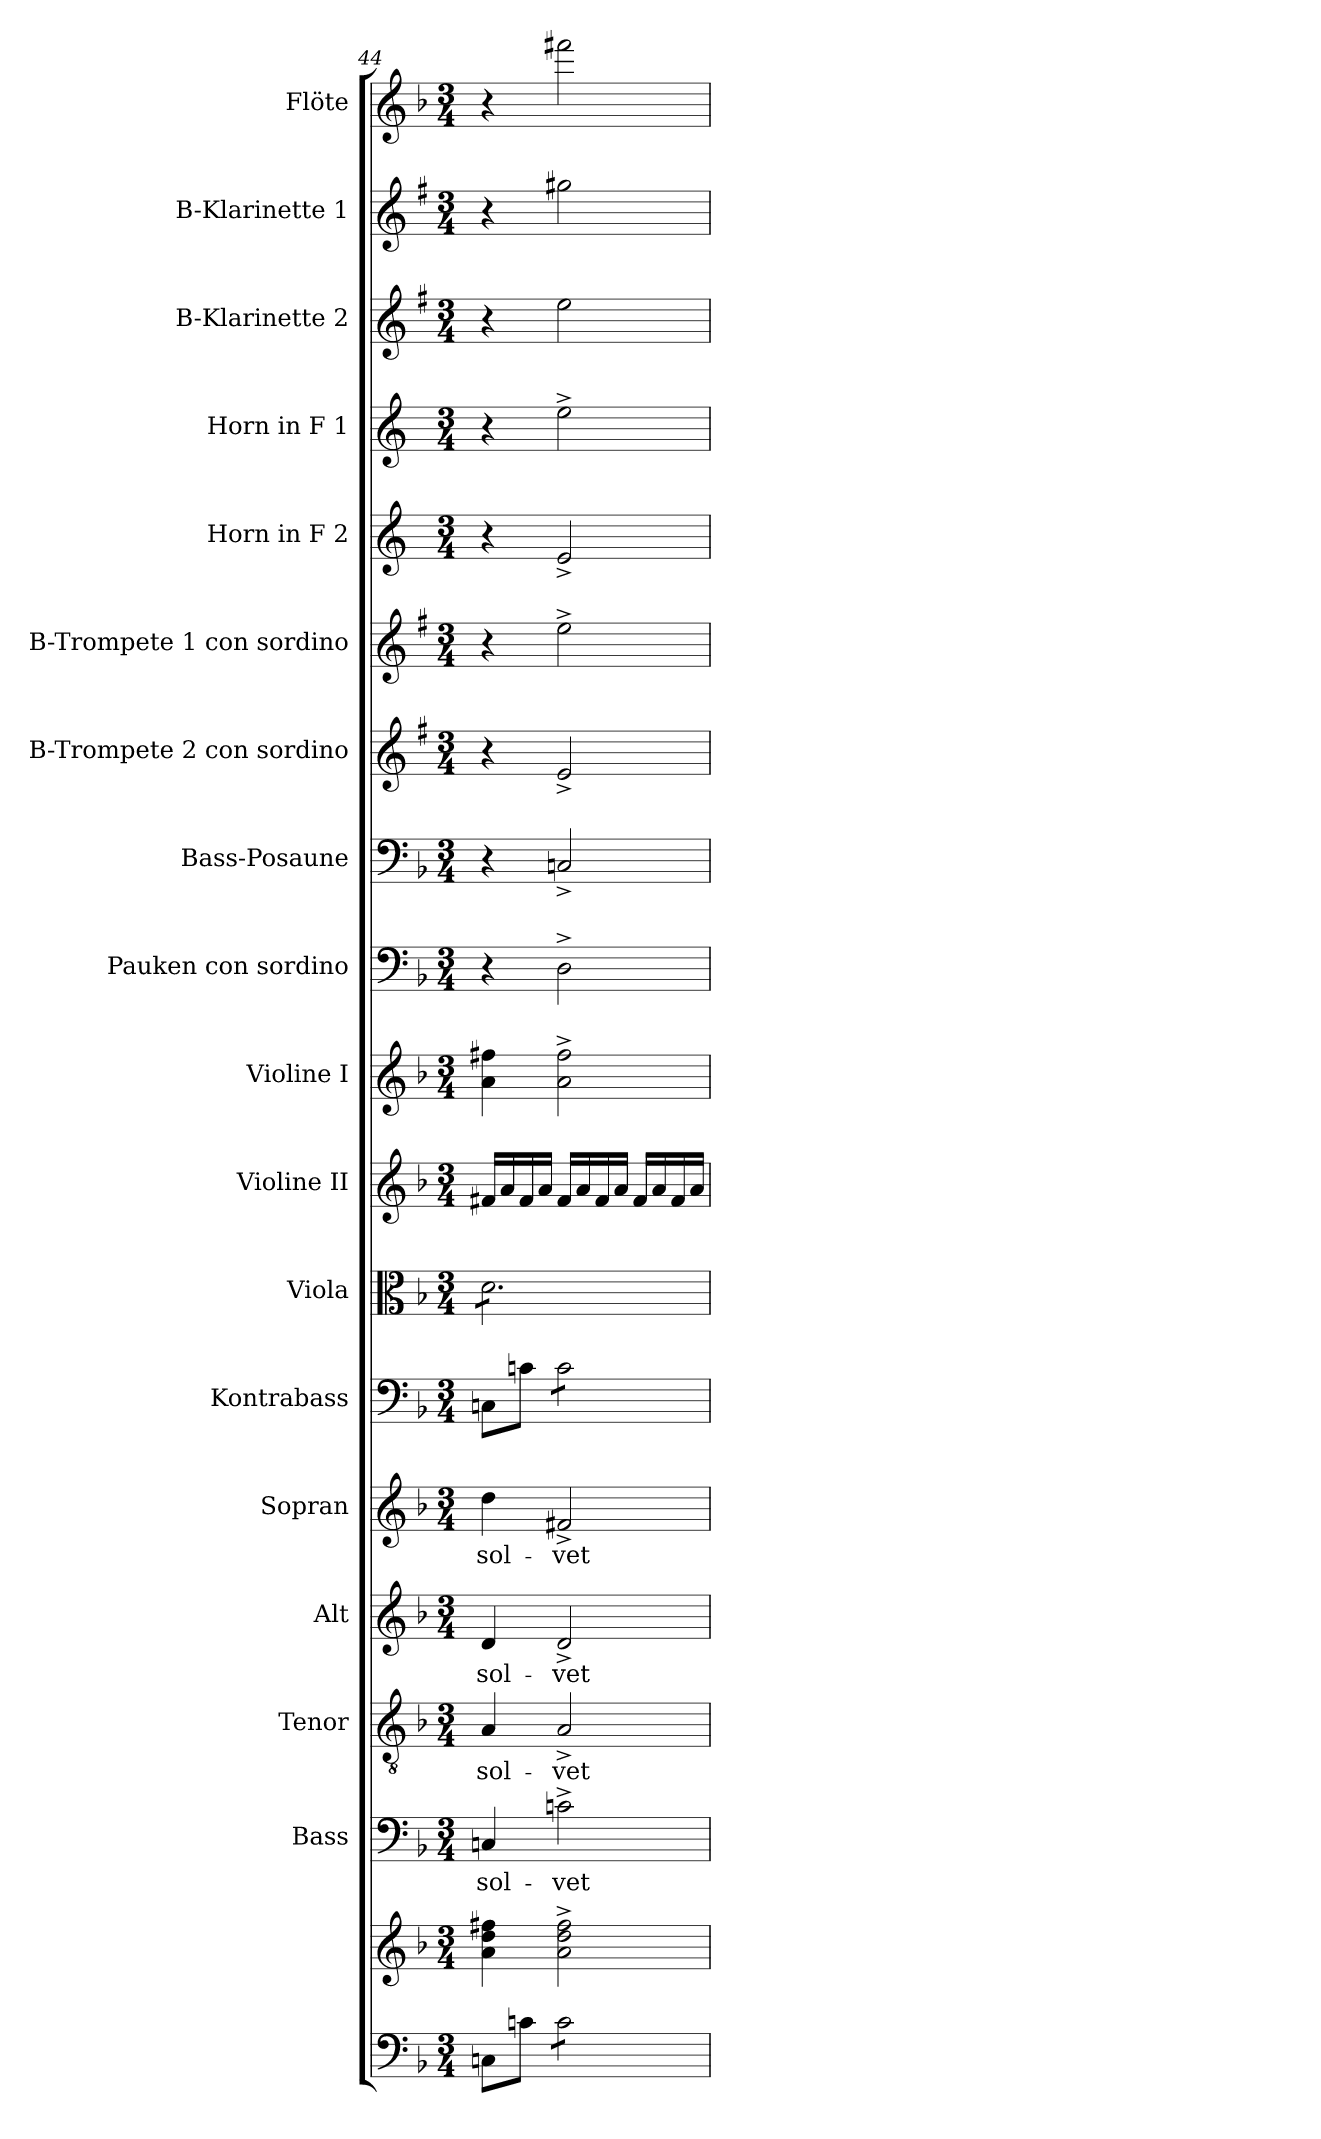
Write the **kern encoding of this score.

**kern	**kern	**kern	**text	**kern	**text	**kern	**text	**kern	**text	**kern	**kern	**kern	**kern	**kern	**kern	**kern	**kern	**kern	**kern	**kern	**kern	**kern
*part18	*part18	*part17	*part17	*part16	*part16	*part15	*part15	*part14	*part14	*part13	*part12	*part11	*part10	*part9	*part8	*part7	*part6	*part5	*part4	*part3	*part2	*part1
*staff19	*staff18	*staff17	*staff17	*staff16	*staff16	*staff15	*staff15	*staff14	*staff14	*staff13	*staff12	*staff11	*staff10	*staff9	*staff8	*staff7	*staff6	*staff5	*staff4	*staff3	*staff2	*staff1
*	*	*I"Bass	*	*I"Tenor	*	*I"Alt	*	*I"Sopran	*	*I"Kontrabass	*I"Viola	*I"Violine II	*I"Violine I	*I"Pauken con sordino	*I"Bass-Posaune	*I"B-Trompete 2 con sordino	*I"B-Trompete 1 con sordino	*I"Horn in F 2	*I"Horn in F 1	*I"B-Klarinette 2	*I"B-Klarinette 1	*I"Flöte
*	*	*I'B.	*	*I'T.	*	*I'A.	*	*I'S.	*	*I'Kb.	*I'Vla.	*I'Vl. II	*I'Vl. I	*I'Pk.	*I'B. Pos.	*I'B Trp. 2	*I'B Trp. 1	*	*	*I'B Kl. 2	*I'B Kl. 1	*I'Fl.
*clefF4	*clefG2	*clefF4	*	*clefGv2	*	*clefG2	*	*clefG2	*	*clefF4	*clefC3	*clefG2	*clefG2	*clefF4	*clefF4	*clefG2	*clefG2	*clefG2	*clefG2	*clefG2	*clefG2	*clefG2
*	*	*	*	*	*	*	*	*	*	*ITrd7c12	*	*	*	*	*	*ITrd1c2	*ITrd1c2	*ITrd4c7	*ITrd4c7	*ITrd1c2	*ITrd1c2	*
*k[b-]	*k[b-]	*k[b-]	*	*k[b-]	*	*k[b-]	*	*k[b-]	*	*k[b-]	*k[b-]	*k[b-]	*k[b-]	*k[b-]	*k[b-]	*k[b-]	*k[b-]	*k[b-]	*k[b-]	*k[b-]	*k[b-]	*k[b-]
*F:	*F:	*F:	*	*F:	*	*F:	*	*F:	*	*F:	*F:	*F:	*F:	*F:	*F:	*F:	*F:	*F:	*F:	*F:	*F:	*F:
*M3/4	*M3/4	*M3/4	*	*M3/4	*	*M3/4	*	*M3/4	*	*M3/4	*M3/4	*M3/4	*M3/4	*M3/4	*M3/4	*M3/4	*M3/4	*M3/4	*M3/4	*M3/4	*M3/4	*M3/4
=44	=44	=44	=44	=44	=44	=44	=44	=44	=44	=44	=44	=44	=44	=44	=44	=44	=44	=44	=44	=44	=44	=44
!	!	!	!LO:LY:b	!	!LO:LY:b	!	!LO:LY:b	!	!LO:LY:b	!	!	!	!	!	!	!	!	!	!	!	!	!
*	*	*	*	*	*	*	*	*	*	*	*tremolo	*	*	*	*	*	*	*	*	*	*	*
8Cn\L	4a\ 4dd\ 4ff#X\	4Cn/	sol-	4A/	sol-	4d/	sol-	4dd\	sol-	8CCn\L	8d\L	16f#X/LL	4a\ 4ff#X\	4r	4r	4r	4r	4r	4r	4r	4r	4r
.	.	.	.	.	.	.	.	.	.	.	.	16a/	.	.	.	.	.	.	.	.	.	.
8cn\J	.	.	.	.	.	.	.	.	.	8Cn\J	8d\	16f#/	.	.	.	.	.	.	.	.	.	.
.	.	.	.	.	.	.	.	.	.	.	.	16a/JJ	.	.	.	.	.	.	.	.	.	.
!	!	!	!LO:LY:b	!	!LO:LY:b	!	!LO:LY:b	!	!LO:LY:b	!	!	!	!	!	!	!	!	!	!	!	!	!
*tremolo	*	*	*	*	*	*	*	*	*	*	*	*	*	*	*	*	*	*	*	*	*	*
*	*	*	*	*	*	*	*	*	*	*tremolo	*	*	*	*	*	*	*	*	*	*	*	*
8c\L	2a\^> 2dd\^> 2ff#\^>	2cn^>\	-vet	2A^>/	-vet	2d^>/	-vet	2f#X^>/	-vet	8C\L	8d\	16f#/LL	2a\^> 2ff#\^>	2D^>\	2Cn^</	2d^</	2dd^>\	2A^</	2a^>\	2dd\	2ff#X\	2fff#X\
.	.	.	.	.	.	.	.	.	.	.	.	16a/	.	.	.	.	.	.	.	.	.	.
8c\	.	.	.	.	.	.	.	.	.	8C\	8d\	16f#/	.	.	.	.	.	.	.	.	.	.
.	.	.	.	.	.	.	.	.	.	.	.	16a/JJ	.	.	.	.	.	.	.	.	.	.
8c\	.	.	.	.	.	.	.	.	.	8C\	8d\	16f#/LL	.	.	.	.	.	.	.	.	.	.
.	.	.	.	.	.	.	.	.	.	.	.	16a/	.	.	.	.	.	.	.	.	.	.
8c\J	.	.	.	.	.	.	.	.	.	8C\J	8d\J	16f#/	.	.	.	.	.	.	.	.	.	.
*	*	*	*	*	*	*	*	*	*	*	*Xtremolo	*	*	*	*	*	*	*	*	*	*	*
*	*	*	*	*	*	*	*	*	*	*Xtremolo	*	*	*	*	*	*	*	*	*	*	*	*
*Xtremolo	*	*	*	*	*	*	*	*	*	*	*	*	*	*	*	*	*	*	*	*	*	*
.	.	.	.	.	.	.	.	.	.	.	.	16a/JJ	.	.	.	.	.	.	.	.	.	.
=	=	=	=	=	=	=	=	=	=	=	=	=	=	=	=	=	=	=	=	=	=	=
*-	*-	*-	*-	*-	*-	*-	*-	*-	*-	*-	*-	*-	*-	*-	*-	*-	*-	*-	*-	*-	*-	*-
